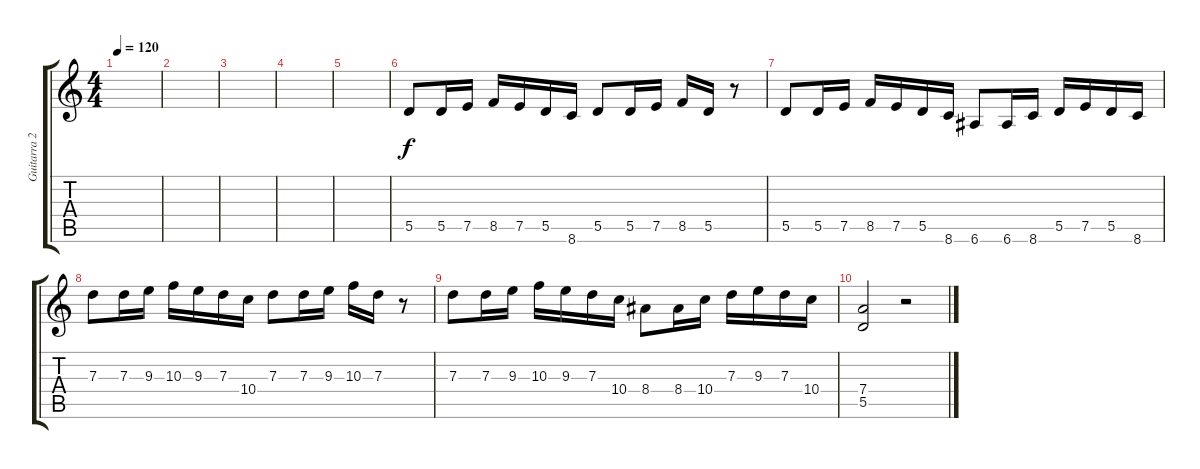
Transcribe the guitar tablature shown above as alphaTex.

\track ("Guitarra 2" "Guitarra 2") {instrument distortionguitar}
\staff {score tabs}
\tuning (E4 B3 G3 D3 A2 E2) {hide}
\ts (4 4)
\tempo 120
\clef g2
\ks c
|
|
|
|
|
5.5.8 5.5.16 7.5.16 8.5.16 7.5.16 5.5.16 8.6.16 5.5.8 5.5.16 7.5.16 8.5.16 5.5.16 r.8 |
5.5.8 5.5.16 7.5.16 8.5.16 7.5.16 5.5.16 8.6.16 6.6.8 6.6.16 8.6.16 5.5.16 7.5.16 5.5.16 8.6.16 |
7.3.8 7.3.16 9.3.16 10.3.16 9.3.16 7.3.16 10.4.16 7.3.8 7.3.16 9.3.16 10.3.16 7.3.16 r.8 |
7.3.8 7.3.16 9.3.16 10.3.16 9.3.16 7.3.16 10.4.16 8.4.8 8.4.16 10.4.16 7.3.16 9.3.16 7.3.16 10.4.16 |
(7.4 5.5).2 r.2
